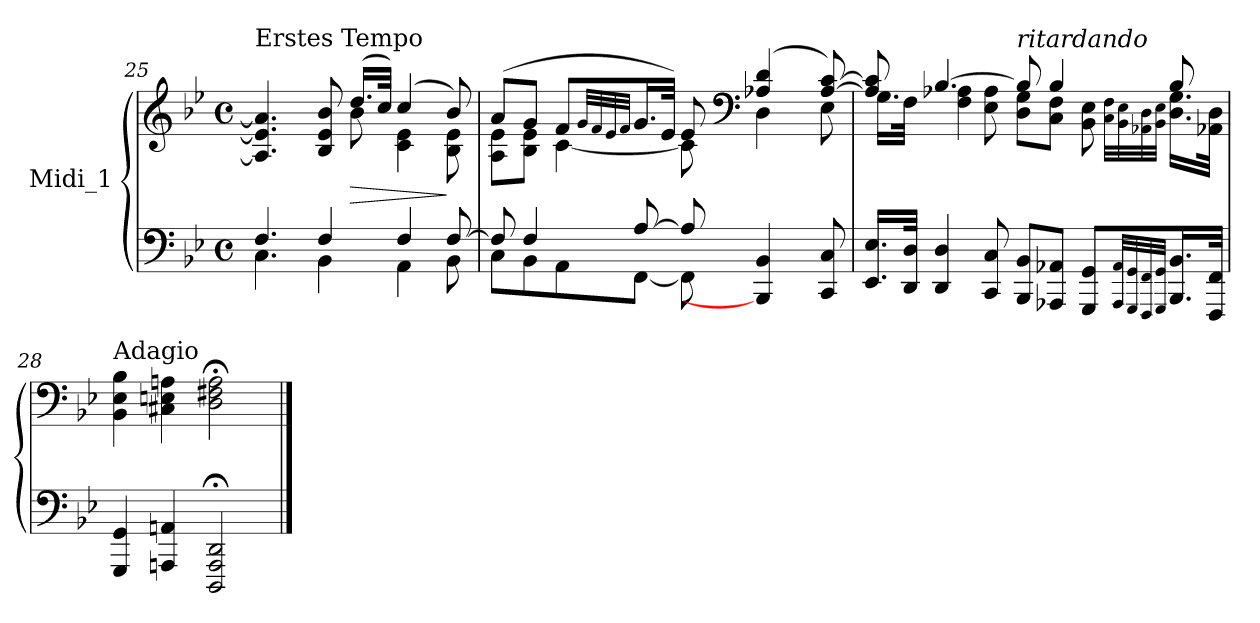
**kern	**kern	**dynam
*part1	*part1	*part1
*staff2	*staff1	*staff1/2
*I"Midi_1	*	*
*clefF4	*clefG2	*
*k[b-e-]	*k[b-e-]	*
*B-:	*B-:	*
*M4/4	*M4/4	*
*met(c)	*met(c)	*
=25	=25	=25
*^	*^	*
*	*^	*	*	*
!	!	!	!LO:TX:a:t=Erstes Tempo	!	!
4.F/	4.C\	2ryy	4.A/] 4.e-/] 4.a/]	2ryy	.
4F/	4BB-\	.	8B-/ 8e-/ 8b-/	.	.
!	!	!	!	!	!LO:HP:b
.	.	2ryy	(>16.dd/LL	8b-\	>
.	.	.	32cc/JJk)	.	.
4F/	4AA\	.	(>4cc/	4c\ 4e-\	.
[8F/	8BB-\	.	8b-/)	8B-\ 8e-\	]
*	*v	*v	*	*	*
!!LO:LB:g=z	!!
=26	=26	=26	=26	=26
8F/]	8C\L	(>8a/L	8A\ 8e-\L	.
4F/	8BB-\	8g/J	8B-\ 8e-\J	.
.	8AA\	8f/L	[4c\	.
.	.	32qg/LLL	.	.
.	.	32qf/	.	.
.	.	32qe-/	.	.
.	.	32qf/JJJ	.	.
[8A/	[8FF\J	16.g/L	.	.
.	.	32e-i/JJk)	.	.
8A/]	8FF\]	8e-/	8c\]	.
*	*	*clefF4	*	*
4BBB-/] 4BB-/	8ryy	(>4A-X/ 4d/	4D\	.
.	4ryy	.	.	.
8CC/ 8C/	.	[8A-/ [8c/)	8E-\	.
=27	=27	=27	=27	=27
16.EE-/ 16.E-/LL	2ryy	8A-/] 8c/]	16.G\LL	.
32DD/ 32D/JJk	.	.	32F\JJk	.
4DD/ 4D/	.	[4.B-/	4F\ 4A-X\	.
8CC/ 8C/	.	.	8E-\ 8A-\	.
!	!	!LO:TX:a:i:t=ritardando	!	!
8BBB-/ 8BB-/L	2ryy	8B-/]	8D\ 8G\L	.
8AAA-X/ 8AA-X/J	.	4B-/	8C\ 8F\J	.
8GGG/ 8GG/L	.	.	8BB-\ 8E-\	.
32qAAA-/ 32qAA-/LLL	.	.	32qC\ 32qF\LLL	.
32qGGG/ 32qGG/	.	.	32qBB-\ 32qE-\	.
32qFFF/ 32qFF/	.	.	32qAA-X\ 32qD\	.
32qGGG/ 32qGG/JJJ	.	.	32qBB-\ 32qE-\JJJ	.
16.BBB-/ 16.BB-/L	.	8B-/	16.D\ 16.G\LL	.
32FFF/ 32FF/JJk	.	.	32AA-i\ 32D\JJk	.
=28	=28	=28	=28	=28
!	!	!LO:TX:a:t=Adagio	!	!
4GGG/ 4GG/	2ryy	4BB-\ 4E-\ 4B-\	2ryy	.
4AAAni/ 4AAni/	.	4C#X\ 4En\ 4Ani\	.	.
2DDD/;< 2AAA/;< 2DD/;<	2ryy	2D\; 2F#X\; 2A\;	2ryy	.
*v	*v	*	*	*
*	*v	*v	*
==	==	==
*-	*-	*-
